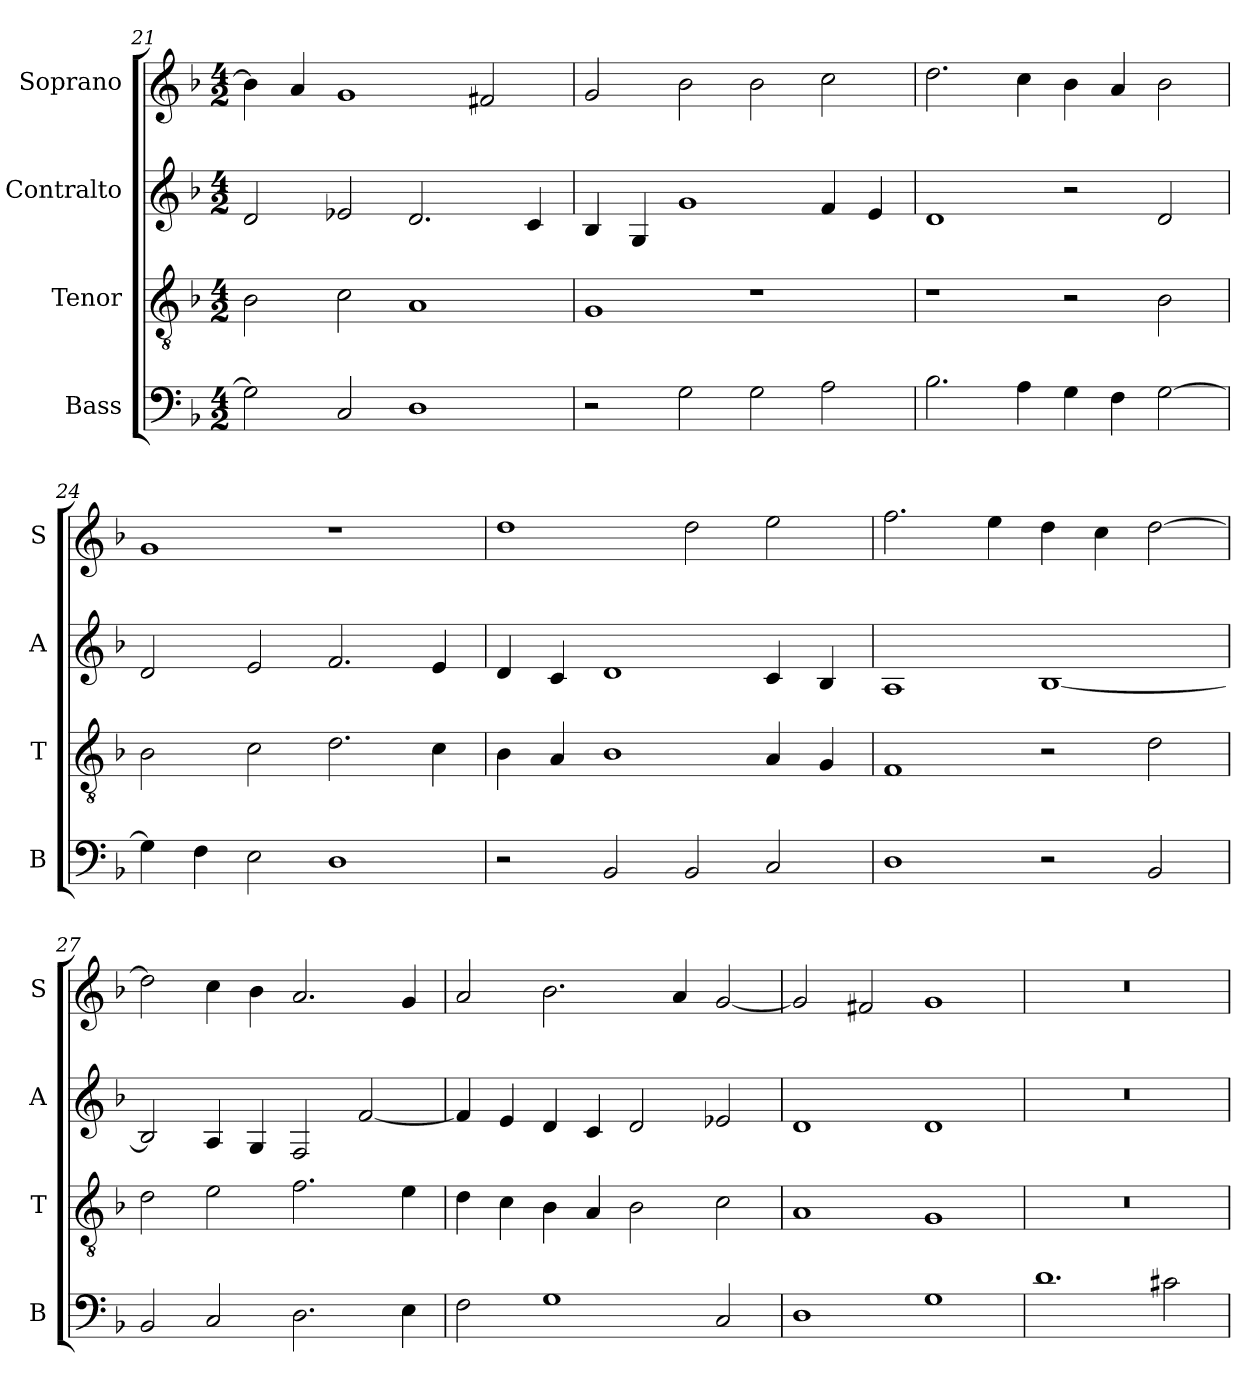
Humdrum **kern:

**kern	**kern	**kern	**kern
*part4	*part3	*part2	*part1
*staff4	*staff3	*staff2	*staff1
*I"Bass	*I"Tenor	*I"Contralto	*I"Soprano
*I'B	*I'T	*I'A	*I'S
*clefF4	*clefGv2	*clefG2	*clefG2
*k[b-]	*k[b-]	*k[b-]	*k[b-]
*G:dor	*G:dor	*G:dor	*G:dor
*M4/2	*M4/2	*M4/2	*M4/2
=21	=21	=21	=21
2G]	2B-	2d	4b-]
.	.	.	4a
2C	2c	2e-X	1g
1D	1A	2.d	.
.	.	.	2f#X
.	.	4c	.
=22	=22	=22	=22
2r	1G	4B-	2g
.	.	4G	.
2G	.	1g	2b-
2G	1r	.	2b-
2A	.	4f	2cc
.	.	4e	.
=23	=23	=23	=23
2.B-	1r	1d	2.dd
4A	.	.	4cc
4G	2r	2r	4b-
4F	.	.	4a
[2G	2B-	2d	2b-
=24	=24	=24	=24
4G]	2B-	2d	1g
4F	.	.	.
2E	2c	2e	.
1D	2.d	2.f	1r
.	4c	4e	.
=25	=25	=25	=25
2r	4B-	4d	1dd
.	4A	4c	.
2BB-	1B-	1d	.
2BB-	.	.	2dd
2C	4A	4c	2ee
.	4G	4B-	.
=26	=26	=26	=26
1D	1F	1A	2.ff
.	.	.	4ee
2r	2r	[1B-	4dd
.	.	.	4cc
2BB-	2d	.	[2dd
=27	=27	=27	=27
2BB-	2d	2B-]	2dd]
2C	2e	4A	4cc
.	.	4G	4b-
2.D	2.f	2F	2.a
.	.	[2f	.
4E	4e	.	4g
=28	=28	=28	=28
2F	4d	4f]	2a
.	4c	4e	.
1G	4B-	4d	2.b-
.	4A	4c	.
.	2B-	2d	.
.	.	.	4a
2C	2c	2e-X	[2g
=29	=29	=29	=29
1D	1A	1d	2g]
.	.	.	2f#X
1G	1G	1d	1g
=30	=30	=30	=30
1.d	0r	0r	0r
2c#X	.	.	.
=	=	=	=
*-	*-	*-	*-
